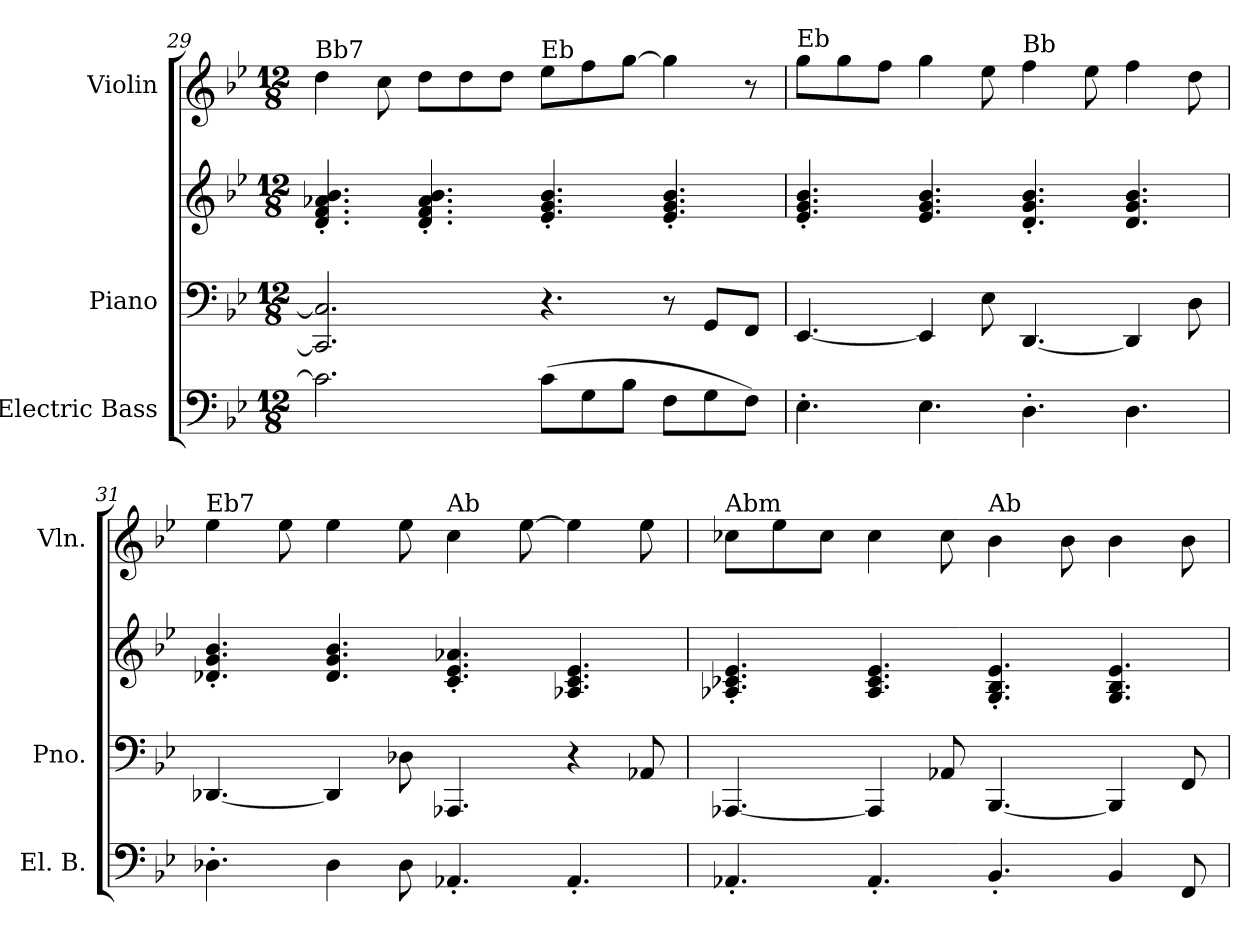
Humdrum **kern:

**kern	**kern	**kern	**kern
*part3	*part2	*part2	*part1
*staff4	*staff3	*staff2	*staff1
*I"Electric Bass	*I"Piano	*	*I"Violin
*I'El. B.	*I'Pno.	*	*I'Vln.
*clefF4	*clefF4	*clefG2	*clefG2
*ITrd7c12	*	*	*
*k[b-e-]	*k[b-e-]	*k[b-e-]	*k[b-e-]
*M12/8	*M12/8	*M12/8	*M12/8
=29	=29	=29	=29
!	!	!	!LO:TX:a:t=Bb7
2.C\]	2.CC/] 2.C/]	4.d/' 4.f/' 4.a-X/' 4.b-/'	4dd\
.	.	.	8cc\
.	.	4.d/' 4.f/' 4.a-/' 4.b-/'	8dd\L
.	.	.	8dd\
.	.	.	8dd\J
!	!	!	!LO:TX:a:t=Eb
(8C\L	4.r	4.e-/' 4.g/' 4.b-/'	8ee-\L
8GG\	.	.	8ff\
8BB-\J	.	.	[8gg\J
8FF\L	8r	4.e-/' 4.g/' 4.b-/'	4gg\]
8GG\	8GG/L	.	.
8FF\J)	8FF/J	.	8r
=30	=30	=30	=30
!	!	!	!LO:TX:a:t=Eb
4.EE-'\	[4.EE-/	4.e-/' 4.g/' 4.b-/'	8gg\L
.	.	.	8gg\
.	.	.	8ff\J
4.EE-\	4EE-/]	4.e-/ 4.g/ 4.b-/	4gg\
.	8E-\	.	8ee-\
!	!	!	!LO:TX:a:t=Bb
4.DD'\	[4.DD/	4.d/' 4.g/' 4.b-/'	4ff\
.	.	.	8ee-\
4.DD\	4DD/]	4.d/ 4.g/ 4.b-/	4ff\
.	8D\	.	8dd\
=31	=31	=31	=31
!	!	!	!LO:TX:a:t=Eb7
4.DD-X'\	[4.DD-X/	4.d-X/' 4.g/' 4.b-/'	4ee-\
.	.	.	8ee-\
4DD-\	4DD-/]	4.d-/ 4.g/ 4.b-/	4ee-\
8DD-\	8D-X\	.	8ee-\
!	!	!	!LO:TX:a:t=Ab
4.AAA-X'/	4.AAA-X/	4.c/' 4.e-/' 4.a-X/'	4cc\
.	.	.	[8ee-\
4.AAA-'/	4r	4.A-X/ 4.c/ 4.e-/	4ee-\]
.	8AA-X/	.	8ee-\
=32	=32	=32	=32
!	!	!	!LO:TX:a:t=Abm
4.AAA-X'/	[4.AAA-X/	4.A-X/' 4.c-X/' 4.e-/'	8cc-X\L
.	.	.	8ee-\
.	.	.	8cc-\J
4.AAA-'/	4AAA-/]	4.A-/ 4.c-/ 4.e-/	4cc-\
.	8AA-X/	.	8cc-\
!	!	!	!LO:TX:a:t=Ab
4.BBB-'/	[4.BBB-/	4.G/' 4.B-/' 4.e-/'	4b-\
.	.	.	8b-\
4BBB-/	4BBB-/]	4.G/ 4.B-/ 4.e-/	4b-\
8FFF/	8FF/	.	8b-\
=	=	=	=
*-	*-	*-	*-
